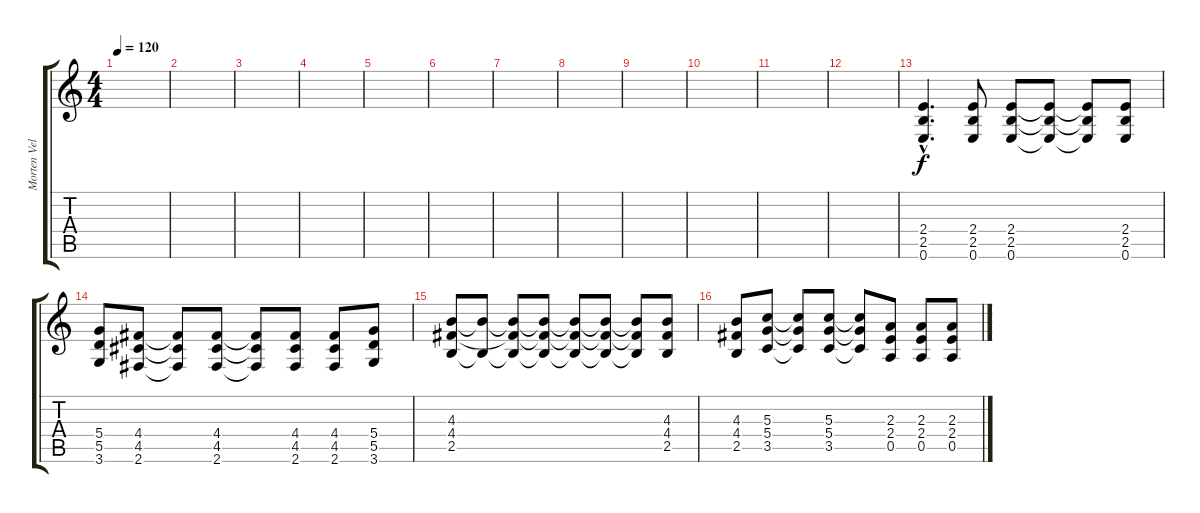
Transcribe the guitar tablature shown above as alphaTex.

\track ("Morten Veland" "Morten Vel") {instrument distortionguitar}
\staff {score tabs}
\tuning (E4 B3 G3 D3 A2 E2) {hide}
\ts (4 4)
\tempo 120
\clef g2
\ks c
|
|
|
|
|
|
|
|
|
|
|
|
(2.4{hac} 2.5{hac} 0.6{hac}).4{d} (2.4 2.5 0.6).8 (2.4 2.5 0.6).8 (2.4{t} 2.5{t} 0.6{t}).8 (2.4{t} 2.5{t} 0.6{t}).8 (2.4 2.5 0.6).8 |
(5.4 5.5 3.6).8 (4.4 4.5 2.6).8 (4.4{t} 4.5{t} 2.6{t}).8 (4.4 4.5 2.6).8 (4.4{t} 4.5{t} 2.6{t}).8 (4.4 4.5 2.6).8 (4.4 4.5 2.6).8 (5.4 5.5 3.6).8 |
(4.3 4.4 2.5).8 (4.3{t} 2.5{t}).8 (4.3{t} 4.4{t} 2.5{t}).8 (4.3{t} 4.4{t} 2.5{t}).8 (4.3{t} 4.4{t} 2.5{t}).8 (4.3{t} 4.4{t} 2.5{t}).8 (4.3{t} 4.4{t} 2.5{t}).8 (4.3 4.4 2.5).8 |
(4.3 4.4 2.5).8 (5.3 5.4 3.5).8 (5.3{t} 5.4{t} 3.5{t}).8 (5.3 5.4 3.5).8 (5.3{t} 5.4{t} 3.5{t}).8 (2.3 2.4 0.5).8 (2.3 2.4 0.5).8 (2.3 2.4 0.5).8
